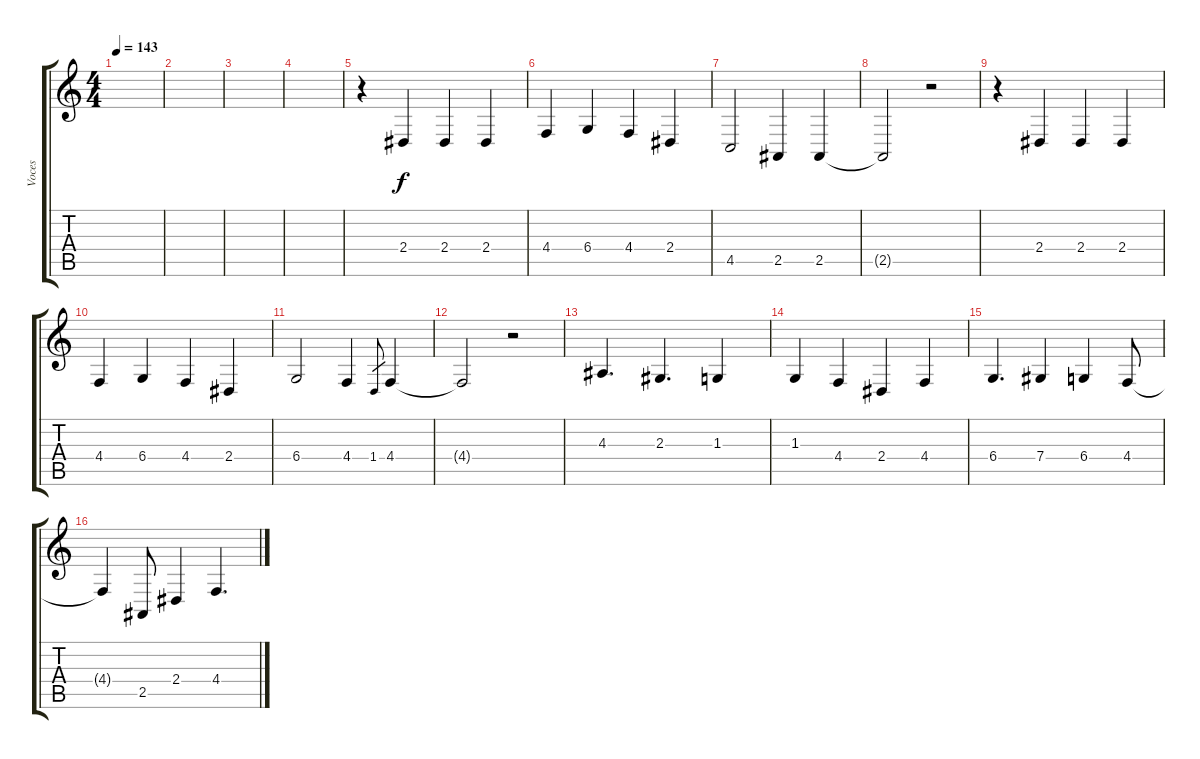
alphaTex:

\track ("Voces" "Voces") {instrument lead2sawtooth}
\staff {score tabs}
\tuning (Eb4 Bb3 Gb3 Db3 Ab2 Eb2) {hide}
\ts (4 4)
\tempo 143
\clef g2
\ks c
|
|
|
|
r.4 2.4.4 2.4.4 2.4.4 |
4.4.4 6.4.4 4.4.4 2.4.4 |
4.5.2 2.5.4 2.5.4 |
2.5{t}.2 r.2 |
r.4 2.4.4 2.4.4 2.4.4 |
4.4.4 6.4.4 4.4.4 2.4.4 |
6.4.2 4.4.4 1.4.8{gr} 4.4.4 |
4.4{t}.2 r.2 |
4.3.4{d} 2.3.4{d} 1.3.4 |
1.3.4 4.4.4 2.4.4 4.4.4 |
6.4.4{d} 7.4.4 6.4.4 4.4.8 |
4.4{t}.4 2.5.8 2.4.4 4.4.4{d}
